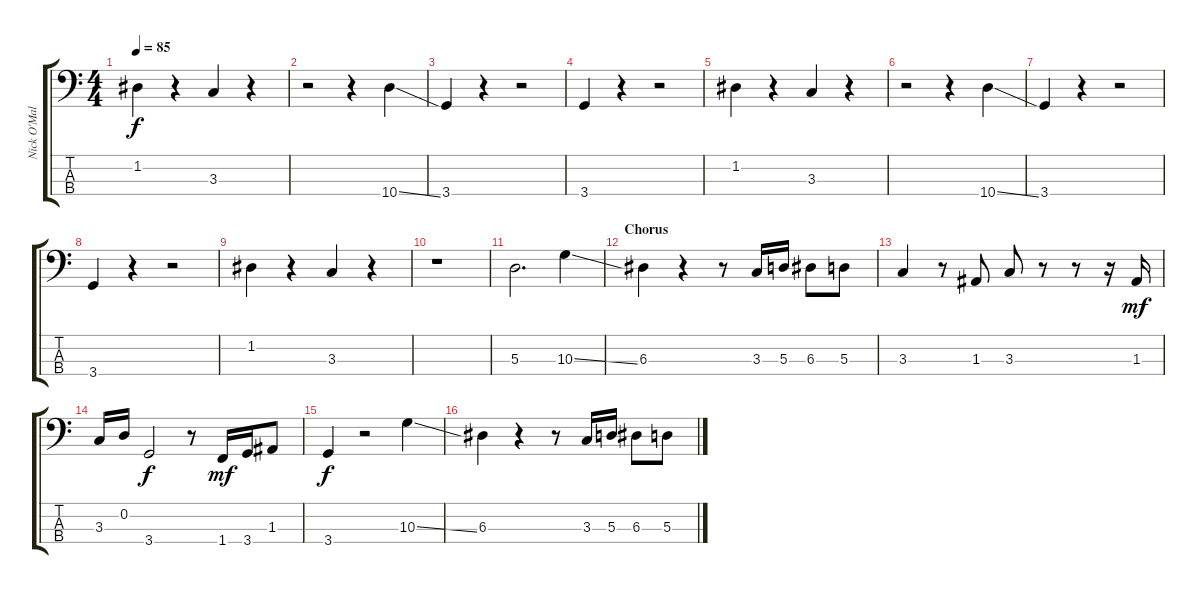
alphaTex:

\track ("Nick O'Malley - Bass" "Nick O'Mal") {instrument electricbasspick}
\staff {score tabs}
\tuning (G2 D2 A1 E1) {hide}
\ts (4 4)
\tempo 85
\clef f4
\ks c
1.2.4{dy f} r.4 3.3.4 r.4 |
r.2 r.4 10.4{ss}.4 |
3.4.4 r.4 r.2 |
3.4.4 r.4 r.2 |
1.2.4 r.4 3.3.4 r.4 |
r.2 r.4 10.4{ss}.4 |
3.4.4 r.4 r.2 |
3.4.4 r.4 r.2 |
1.2.4 r.4 3.3.4 r.4 |
r.1 |
5.3.2{d} 10.3{ss}.4 |
\section ("" "Chorus")
6.3.4 r.4 r.8 3.3.16 5.3.16 6.3.8 5.3.8 |
3.3.4 r.8 1.3.8 3.3.8 r.8 r.8 r.16 1.3.16{dy mf} |
3.3.16 0.2.16 3.4.2{dy f} r.8 1.4.16{dy mf} 3.4.16 1.3.8 |
3.4.4{dy f} r.2 10.3{ss}.4 |
6.3.4 r.4 r.8 3.3.16 5.3.16 6.3.8 5.3.8
